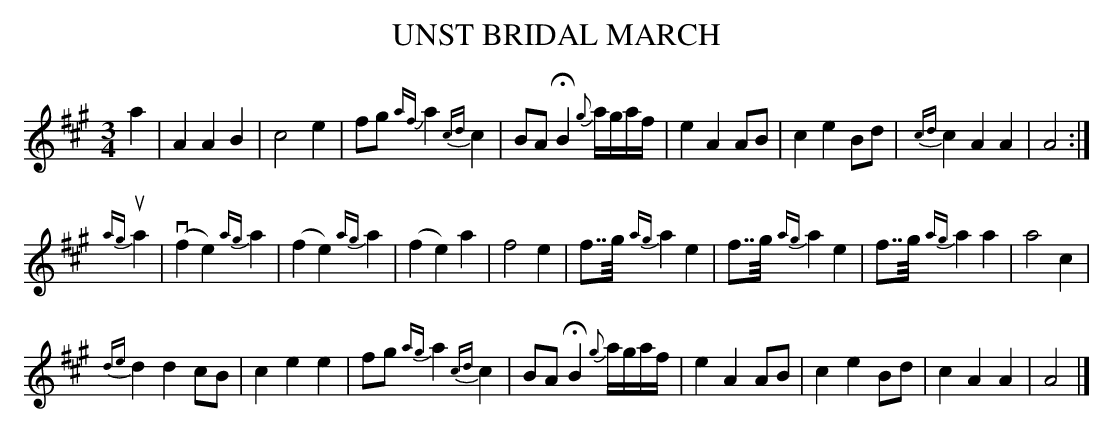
X:1
T: UNST BRIDAL MARCH
M: 3/4
L: 1/8
K: A
a2 |\
A2 A2 B2 | c4 e2 | fg {af}a2 {cd}c2 | BA HB2 {g}a/g/a/f/ |\
e2 A2 AB | c2 e2 Bd | {cd}c2 A2 A2 | A4 :|
{ag}ua2 |\
(vf2 e2) {ag}a2 | (f2 e2) {ag}a2 | (f2 e2) a2 | f4 e2 |\
f>>g {ag}a2 e2 | f>>g {ag}a2 e2 | f>>g {ag}a2 a2 | a4 c2 |
{de}d2 d2 cB | c2 e2 e2 | fg {ag}a2 {cd}c2 | BA HB2 {g}a/g/a/f/ |\
e2 A2 AB | c2e2 Bd | c2 A2 A2 | A4 |]
